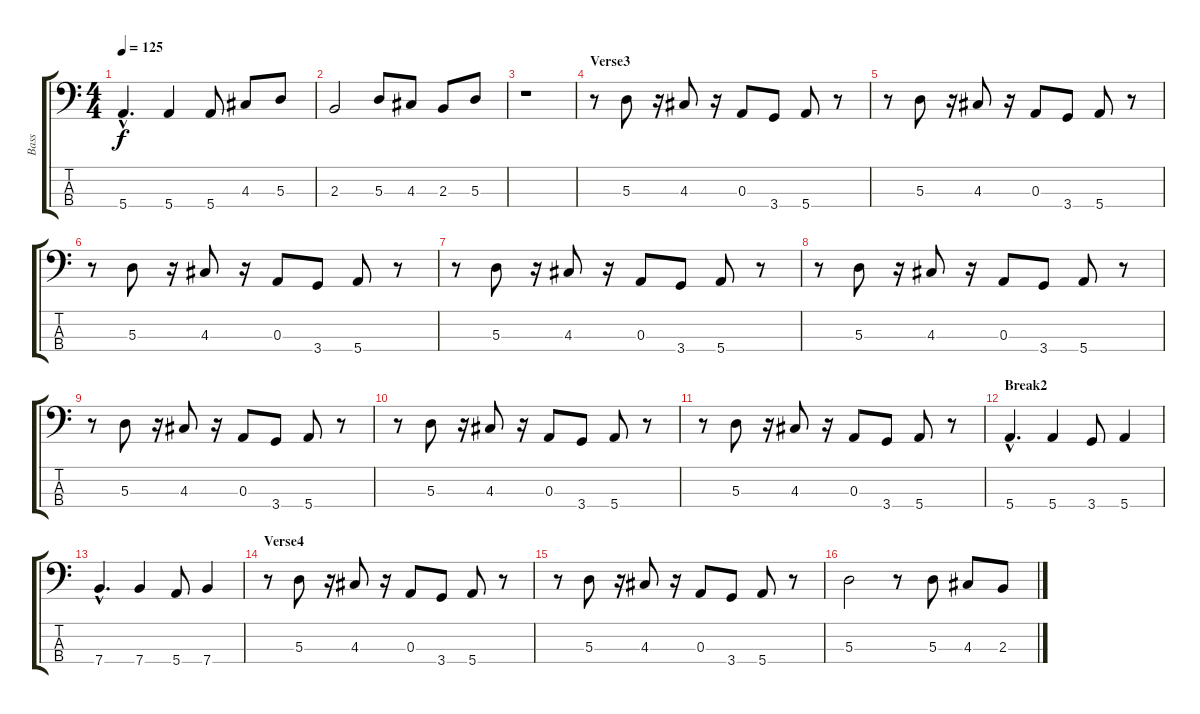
\track ("Bass" "Bass") {instrument electricbassfinger}
\staff {score tabs}
\tuning (G2 D2 A1 E1) {hide}
\ts (4 4)
\tempo 125
\clef f4
\ks c
5.4{hac}.4{d dy f} 5.4.4 5.4.8 4.3.8 5.3.8 |
2.3.2 5.3.8 4.3.8 2.3.8 5.3.8 |
r.1 |
\section ("" "Verse3")
r.8 5.3.8 r.16 4.3.8 r.16 0.3.8 3.4.8 5.4.8 r.8 |
r.8 5.3.8 r.16 4.3.8 r.16 0.3.8 3.4.8 5.4.8 r.8 |
r.8 5.3.8 r.16 4.3.8 r.16 0.3.8 3.4.8 5.4.8 r.8 |
r.8 5.3.8 r.16 4.3.8 r.16 0.3.8 3.4.8 5.4.8 r.8 |
r.8 5.3.8 r.16 4.3.8 r.16 0.3.8 3.4.8 5.4.8 r.8 |
r.8 5.3.8 r.16 4.3.8 r.16 0.3.8 3.4.8 5.4.8 r.8 |
r.8 5.3.8 r.16 4.3.8 r.16 0.3.8 3.4.8 5.4.8 r.8 |
r.8 5.3.8 r.16 4.3.8 r.16 0.3.8 3.4.8 5.4.8 r.8 |
\section ("" "Break2")
5.4{hac}.4{d} 5.4.4 3.4.8 5.4.4 |
7.4{hac}.4{d} 7.4.4 5.4.8 7.4.4 |
\section ("" "Verse4")
r.8 5.3.8 r.16 4.3.8 r.16 0.3.8 3.4.8 5.4.8 r.8 |
r.8 5.3.8 r.16 4.3.8 r.16 0.3.8 3.4.8 5.4.8 r.8 |
5.3.2 r.8 5.3.8 4.3.8 2.3.8
